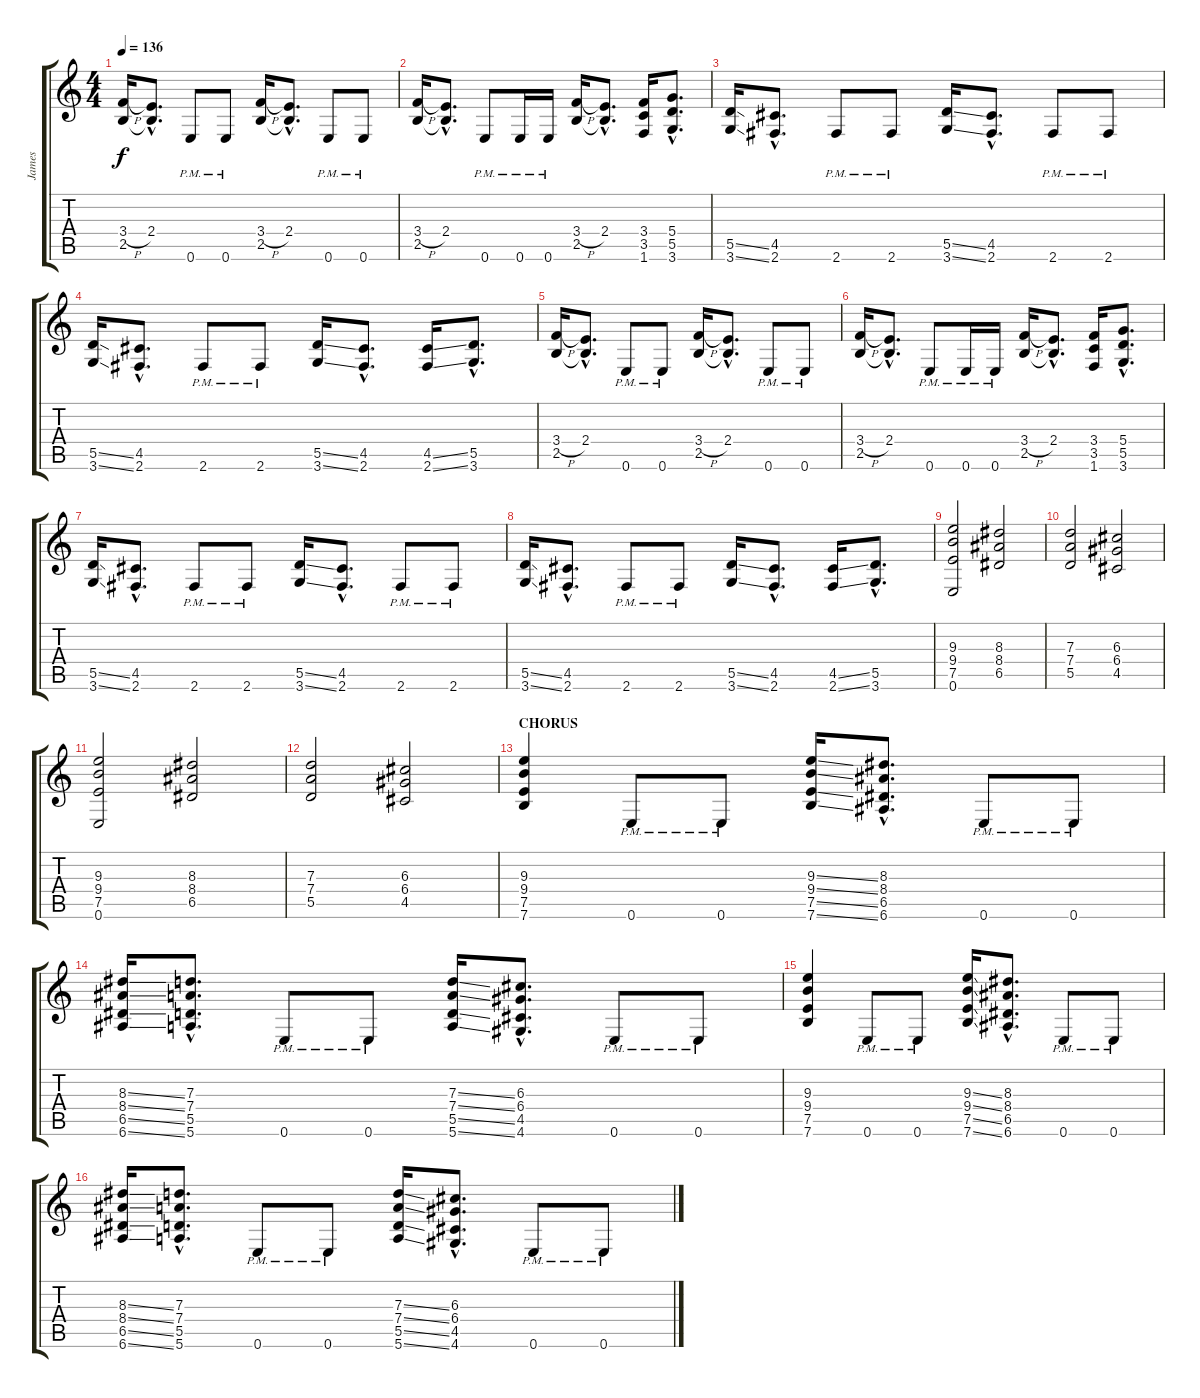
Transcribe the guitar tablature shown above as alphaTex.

\track ("James" "James") {instrument distortionguitar}
\staff {score tabs}
\tuning (E4 B3 G3 D3 A2 E2) {hide}
\ts (4 4)
\tempo 136
\clef g2
\ks c
(3.4{h} 2.5).16{dy f} (2.4{hac} 2.5{hac t}).8{d} 0.6{pm}.8 0.6{pm}.8 (3.4{h} 2.5).16 (2.4{hac} 2.5{hac t}).8{d} 0.6{pm}.8 0.6{pm}.8 |
(3.4{h} 2.5).16 (2.4{hac} 2.5{hac t}).8{d} 0.6{pm}.8 0.6{pm}.16 0.6{pm}.16 (3.4{h} 2.5).16 (2.4{hac} 2.5{hac t}).8{d} (3.4 3.5 1.6).16 (5.4{hac} 5.5{hac} 3.6{hac}).8{d} |
(5.5{ss} 3.6{ss}).16 (4.5{hac} 2.6{hac}).8{d} 2.6{pm}.8 2.6{pm}.8 (5.5{ss} 3.6{ss}).16 (4.5{hac} 2.6{hac}).8{d} 2.6{pm}.8 2.6{pm}.8 |
(5.5{ss} 3.6{ss}).16 (4.5{hac} 2.6{hac}).8{d} 2.6{pm}.8 2.6{pm}.8 (5.5{ss} 3.6{ss}).16 (4.5{hac} 2.6{hac}).8{d} (4.5{ss} 2.6{ss}).16 (5.5{hac} 3.6{hac}).8{d} |
(3.4{h} 2.5).16 (2.4{hac} 2.5{hac t}).8{d} 0.6{pm}.8 0.6{pm}.8 (3.4{h} 2.5).16 (2.4{hac} 2.5{hac t}).8{d} 0.6{pm}.8 0.6{pm}.8 |
(3.4{h} 2.5).16 (2.4{hac} 2.5{hac t}).8{d} 0.6{pm}.8 0.6{pm}.16 0.6{pm}.16 (3.4{h} 2.5).16 (2.4{hac} 2.5{hac t}).8{d} (3.4 3.5 1.6).16 (5.4{hac} 5.5{hac} 3.6{hac}).8{d} |
(5.5{ss} 3.6{ss}).16 (4.5{hac} 2.6{hac}).8{d} 2.6{pm}.8 2.6{pm}.8 (5.5{ss} 3.6{ss}).16 (4.5{hac} 2.6{hac}).8{d} 2.6{pm}.8 2.6{pm}.8 |
(5.5{ss} 3.6{ss}).16 (4.5{hac} 2.6{hac}).8{d} 2.6{pm}.8 2.6{pm}.8 (5.5{ss} 3.6{ss}).16 (4.5{hac} 2.6{hac}).8{d} (4.5{ss} 2.6{ss}).16 (5.5{hac} 3.6{hac}).8{d} |
(9.3 9.4 7.5 0.6).2 (8.3 8.4 6.5).2 |
(7.3 7.4 5.5).2 (6.3 6.4 4.5).2 |
(9.3 9.4 7.5 0.6).2 (8.3 8.4 6.5).2 |
(7.3 7.4 5.5).2 (6.3 6.4 4.5).2 |
\section ("" "CHORUS")
(9.3 9.4 7.5 7.6).4 0.6{pm}.8 0.6{pm}.8 (9.3{ss} 9.4{ss} 7.5{ss} 7.6{ss}).16 (8.3{hac} 8.4{hac} 6.5{hac} 6.6{hac}).8{d} 0.6{pm}.8 0.6{pm}.8 |
(8.3{ss} 8.4{ss} 6.5{ss} 6.6{ss}).16 (7.3{hac} 7.4{hac} 5.5{hac} 5.6{hac}).8{d} 0.6{pm}.8 0.6{pm}.8 (7.3{ss} 7.4{ss} 5.5{ss} 5.6{ss}).16 (6.3{hac} 6.4{hac} 4.5{hac} 4.6{hac}).8{d} 0.6{pm}.8 0.6{pm}.8 |
(9.3 9.4 7.5 7.6).4 0.6{pm}.8 0.6{pm}.8 (9.3{ss} 9.4{ss} 7.5{ss} 7.6{ss}).16 (8.3{hac} 8.4{hac} 6.5{hac} 6.6{hac}).8{d} 0.6{pm}.8 0.6{pm}.8 |
(8.3{ss} 8.4{ss} 6.5{ss} 6.6{ss}).16 (7.3{hac} 7.4{hac} 5.5{hac} 5.6{hac}).8{d} 0.6{pm}.8 0.6{pm}.8 (7.3{ss} 7.4{ss} 5.5{ss} 5.6{ss}).16 (6.3{hac} 6.4{hac} 4.5{hac} 4.6{hac}).8{d} 0.6{pm}.8 0.6{pm}.8
